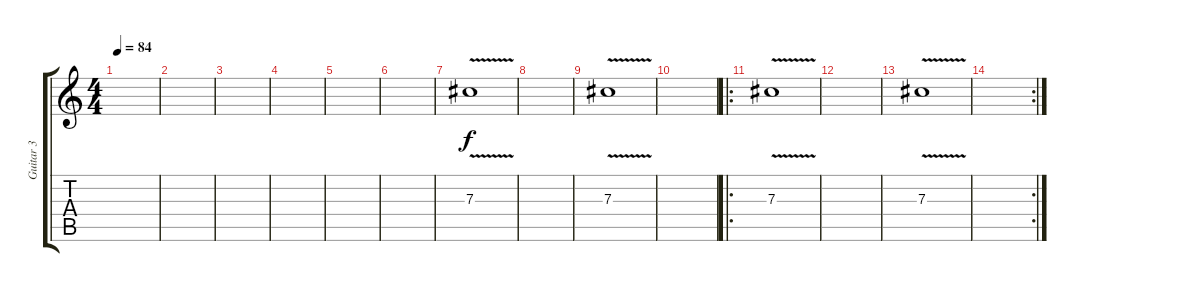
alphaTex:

\track ("Guitar 3" "Guitar 3") {instrument electricguitarmuted}
\staff {score tabs}
\tuning (Eb4 Bb3 Gb3 Db3 Ab2 Db2) {hide}
\ts (4 4)
\tempo 84
\clef g2
\ks c
|
|
|
|
|
|
7.3{v}.1 |
|
7.3{v}.1 |
|
\ro
7.3{v}.1 |
|
7.3{v}.1 |
\rc 2
